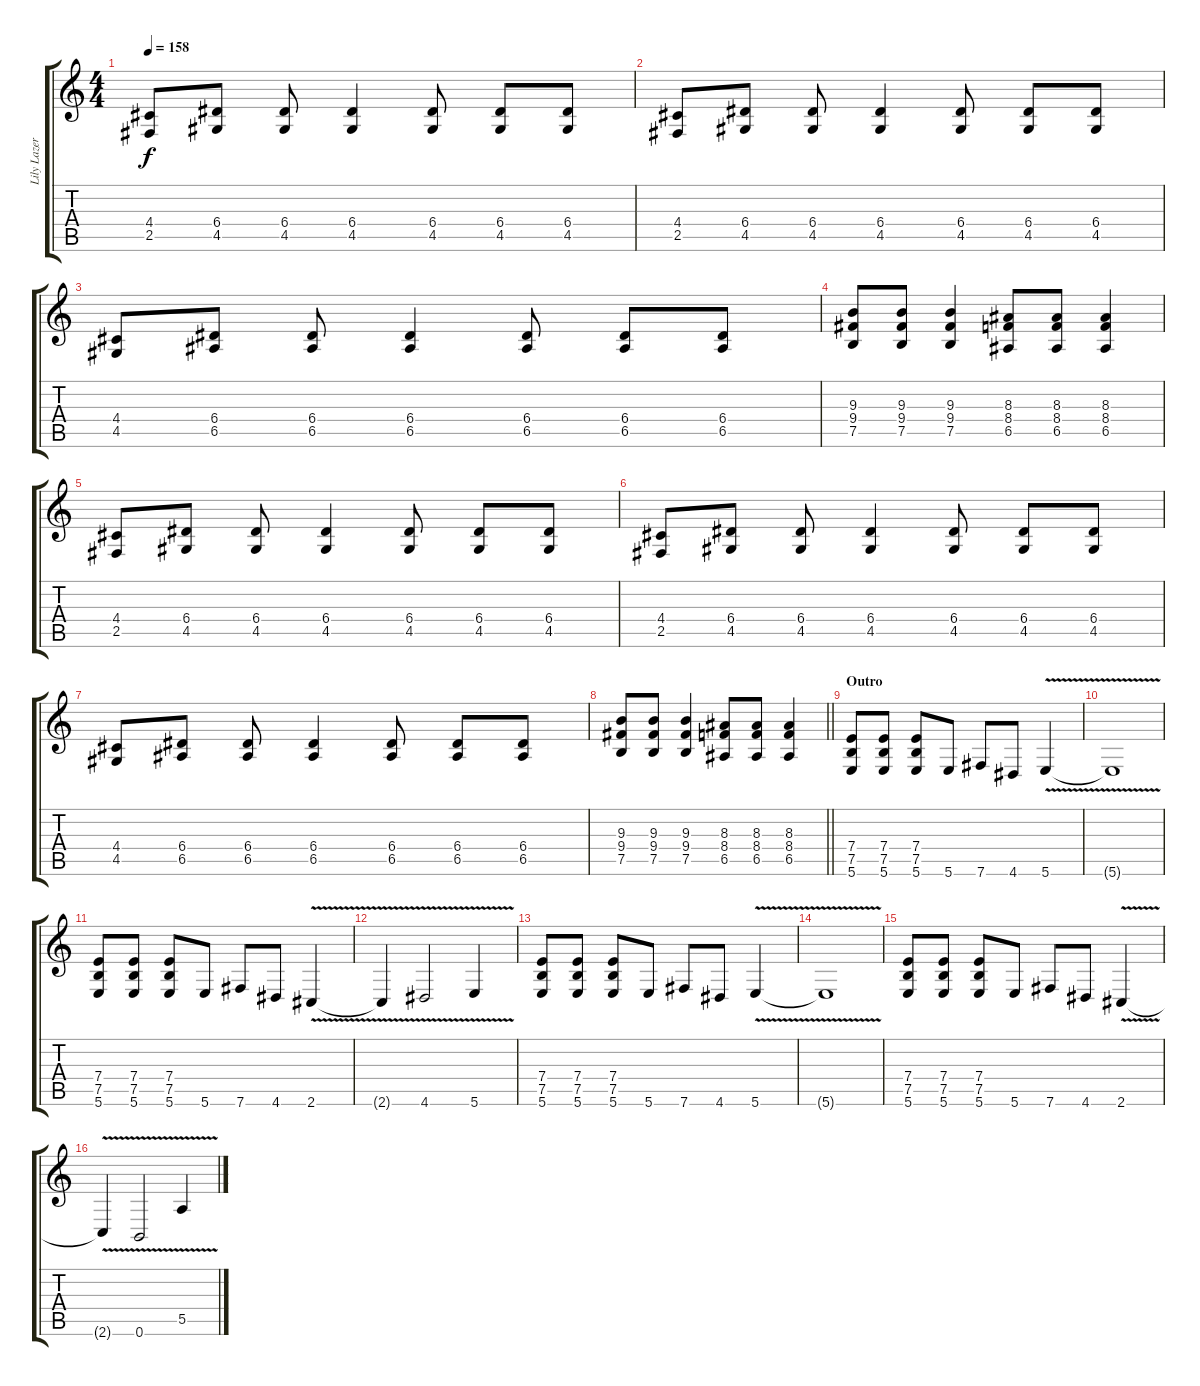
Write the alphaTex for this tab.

\track ("Lily Lazer (Guitar)" "Lily Lazer") {instrument distortionguitar}
\staff {score tabs}
\tuning (B3 Gb3 D3 A2 E2 B1) {hide}
\ts (4 4)
\tempo 158
\clef g2
\ks c
(4.4 2.5).8{dy f} (6.4 4.5).8 (6.4 4.5).8 (6.4 4.5).4 (6.4 4.5).8 (6.4 4.5).8 (6.4 4.5).8 |
(4.4 2.5).8 (6.4 4.5).8 (6.4 4.5).8 (6.4 4.5).4 (6.4 4.5).8 (6.4 4.5).8 (6.4 4.5).8 |
(4.4 4.5).8 (6.4 6.5).8 (6.4 6.5).8 (6.4 6.5).4 (6.4 6.5).8 (6.4 6.5).8 (6.4 6.5).8 |
(9.3 9.4 7.5).8 (9.3 9.4 7.5).8 (9.3 9.4 7.5).4 (8.3 8.4 6.5).8 (8.3 8.4 6.5).8 (8.3 8.4 6.5).4 |
(4.4 2.5).8 (6.4 4.5).8 (6.4 4.5).8 (6.4 4.5).4 (6.4 4.5).8 (6.4 4.5).8 (6.4 4.5).8 |
(4.4 2.5).8 (6.4 4.5).8 (6.4 4.5).8 (6.4 4.5).4 (6.4 4.5).8 (6.4 4.5).8 (6.4 4.5).8 |
(4.4 4.5).8 (6.4 6.5).8 (6.4 6.5).8 (6.4 6.5).4 (6.4 6.5).8 (6.4 6.5).8 (6.4 6.5).8 |
\barLineRight lightlight
(9.3 9.4 7.5).8 (9.3 9.4 7.5).8 (9.3 9.4 7.5).4 (8.3 8.4 6.5).8 (8.3 8.4 6.5).8 (8.3 8.4 6.5).4 |
\section ("" "Outro")
(7.4 7.5 5.6).8 (7.4 7.5 5.6).8 (7.4 7.5 5.6).8 5.6.8 7.6.8 4.6.8 5.6{v}.4 |
5.6{t}.1 |
(7.4 7.5 5.6).8 (7.4 7.5 5.6).8 (7.4 7.5 5.6).8 5.6.8 7.6.8 4.6.8 2.6{v}.4 |
2.6{t}.4 4.6{v}.2 5.6{v}.4 |
(7.4 7.5 5.6).8 (7.4 7.5 5.6).8 (7.4 7.5 5.6).8 5.6.8 7.6.8 4.6.8 5.6{v}.4 |
5.6{t}.1 |
(7.4 7.5 5.6).8 (7.4 7.5 5.6).8 (7.4 7.5 5.6).8 5.6.8 7.6.8 4.6.8 2.6{v}.4 |
2.6{t}.4 0.6{v}.2 5.5{v}.4
